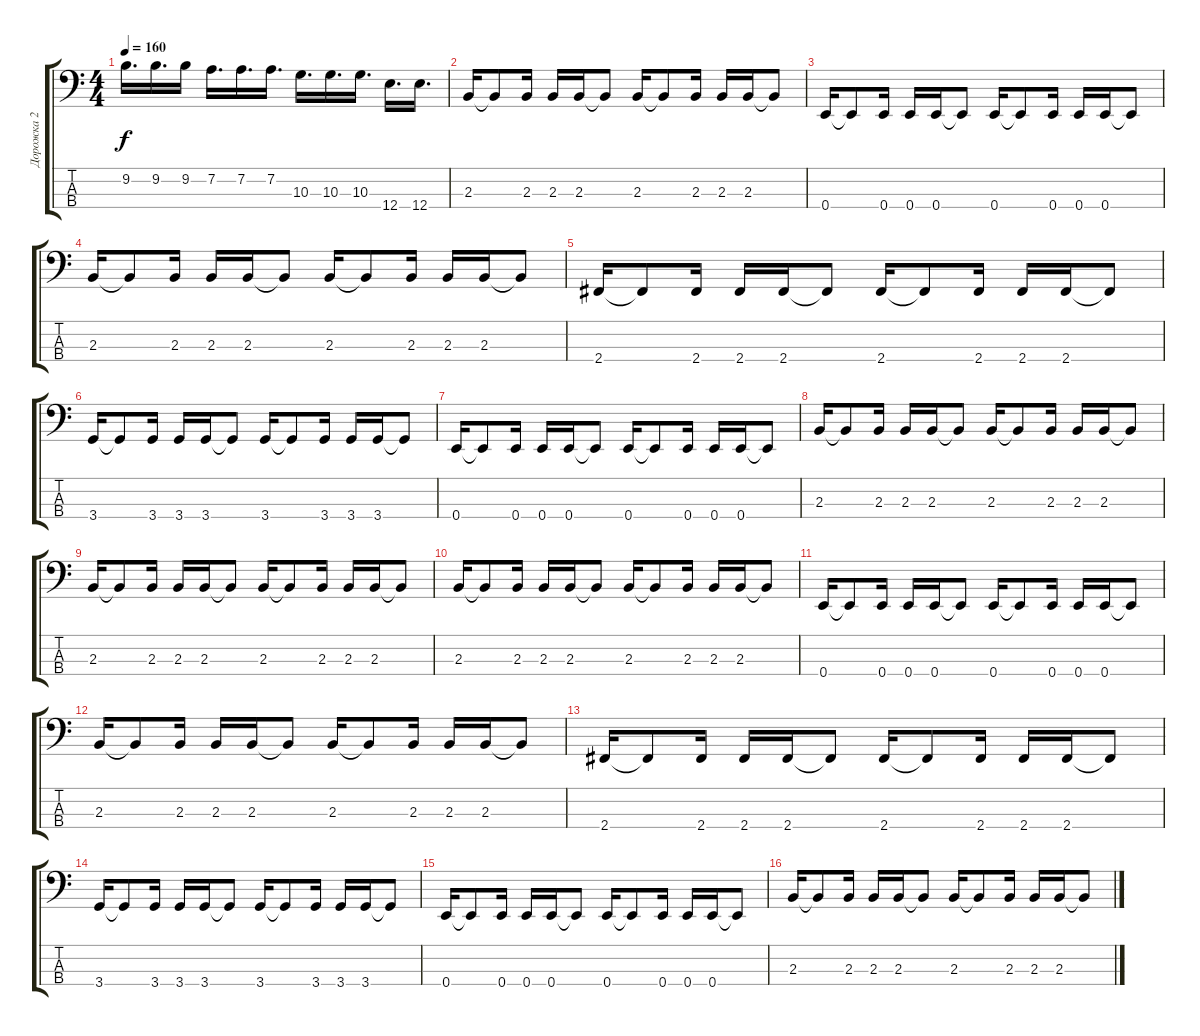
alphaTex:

\track ("Дорожка 2" "Дорожка 2") {instrument electricbassfinger}
\staff {score tabs}
\tuning (G2 D2 A1 E1) {hide}
\ts (4 4)
\tempo 160
\clef f4
\ks c
9.2.16{d dy f} 9.2.16{d} 9.2.16 7.2.16{d} 7.2.16{d} 7.2.16{d} 10.3.16{d} 10.3.16{d} 10.3.16{d} 12.4.16{d} 12.4.16{d} |
2.3.16 2.3{t}.8 2.3.16 2.3.16 2.3.16 2.3{t}.8 2.3.16 2.3{t}.8 2.3.16 2.3.16 2.3.16 2.3{t}.8 |
0.4.16 0.4{t}.8 0.4.16 0.4.16 0.4.16 0.4{t}.8 0.4.16 0.4{t}.8 0.4.16 0.4.16 0.4.16 0.4{t}.8 |
2.3.16 2.3{t}.8 2.3.16 2.3.16 2.3.16 2.3{t}.8 2.3.16 2.3{t}.8 2.3.16 2.3.16 2.3.16 2.3{t}.8 |
2.4.16 2.4{t}.8 2.4.16 2.4.16 2.4.16 2.4{t}.8 2.4.16 2.4{t}.8 2.4.16 2.4.16 2.4.16 2.4{t}.8 |
3.4.16 3.4{t}.8 3.4.16 3.4.16 3.4.16 3.4{t}.8 3.4.16 3.4{t}.8 3.4.16 3.4.16 3.4.16 3.4{t}.8 |
0.4.16 0.4{t}.8 0.4.16 0.4.16 0.4.16 0.4{t}.8 0.4.16 0.4{t}.8 0.4.16 0.4.16 0.4.16 0.4{t}.8 |
2.3.16 2.3{t}.8 2.3.16 2.3.16 2.3.16 2.3{t}.8 2.3.16 2.3{t}.8 2.3.16 2.3.16 2.3.16 2.3{t}.8 |
2.3.16 2.3{t}.8 2.3.16 2.3.16 2.3.16 2.3{t}.8 2.3.16 2.3{t}.8 2.3.16 2.3.16 2.3.16 2.3{t}.8 |
2.3.16 2.3{t}.8 2.3.16 2.3.16 2.3.16 2.3{t}.8 2.3.16 2.3{t}.8 2.3.16 2.3.16 2.3.16 2.3{t}.8 |
0.4.16 0.4{t}.8 0.4.16 0.4.16 0.4.16 0.4{t}.8 0.4.16 0.4{t}.8 0.4.16 0.4.16 0.4.16 0.4{t}.8 |
2.3.16 2.3{t}.8 2.3.16 2.3.16 2.3.16 2.3{t}.8 2.3.16 2.3{t}.8 2.3.16 2.3.16 2.3.16 2.3{t}.8 |
2.4.16 2.4{t}.8 2.4.16 2.4.16 2.4.16 2.4{t}.8 2.4.16 2.4{t}.8 2.4.16 2.4.16 2.4.16 2.4{t}.8 |
3.4.16 3.4{t}.8 3.4.16 3.4.16 3.4.16 3.4{t}.8 3.4.16 3.4{t}.8 3.4.16 3.4.16 3.4.16 3.4{t}.8 |
0.4.16 0.4{t}.8 0.4.16 0.4.16 0.4.16 0.4{t}.8 0.4.16 0.4{t}.8 0.4.16 0.4.16 0.4.16 0.4{t}.8 |
2.3.16 2.3{t}.8 2.3.16 2.3.16 2.3.16 2.3{t}.8 2.3.16 2.3{t}.8 2.3.16 2.3.16 2.3.16 2.3{t}.8
